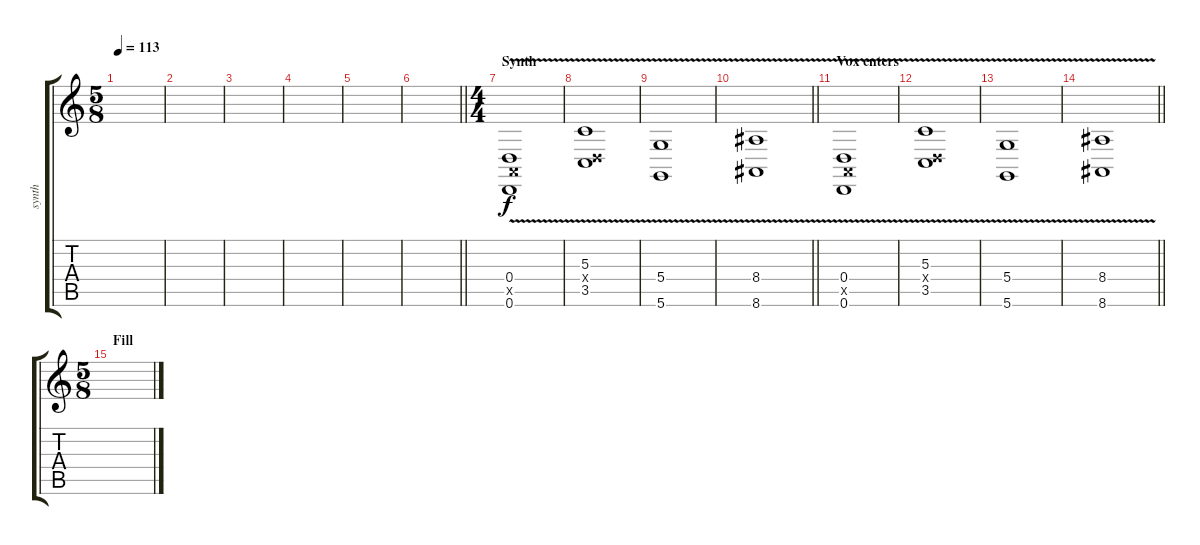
\track ("synth" "synth") {instrument lead2sawtooth}
\staff {score tabs}
\tuning (E4 B3 G3 D3 A2 D2) {hide}
\ts (5 8)
\tempo 113
\clef g2
\ks c
|
|
|
|
|
\barLineRight lightlight
|
\ts (4 4)
\section ("" "Synth")
(0.4{v} 0.5{x} 0.6{v}).1 |
(5.3{v} 0.4{x} 3.5{v}).1 |
(5.4{v} 5.6{v}).1 |
\barLineRight lightlight
(8.4{v} 8.6{v}).1 |
\section ("" "Vox enters")
(0.4{v} 0.5{x} 0.6{v}).1 |
(5.3{v} 0.4{x} 3.5{v}).1 |
(5.4{v} 5.6{v}).1 |
\barLineRight lightlight
(8.4{v} 8.6{v}).1 |
\ts (5 8)
\section ("" "Fill")
